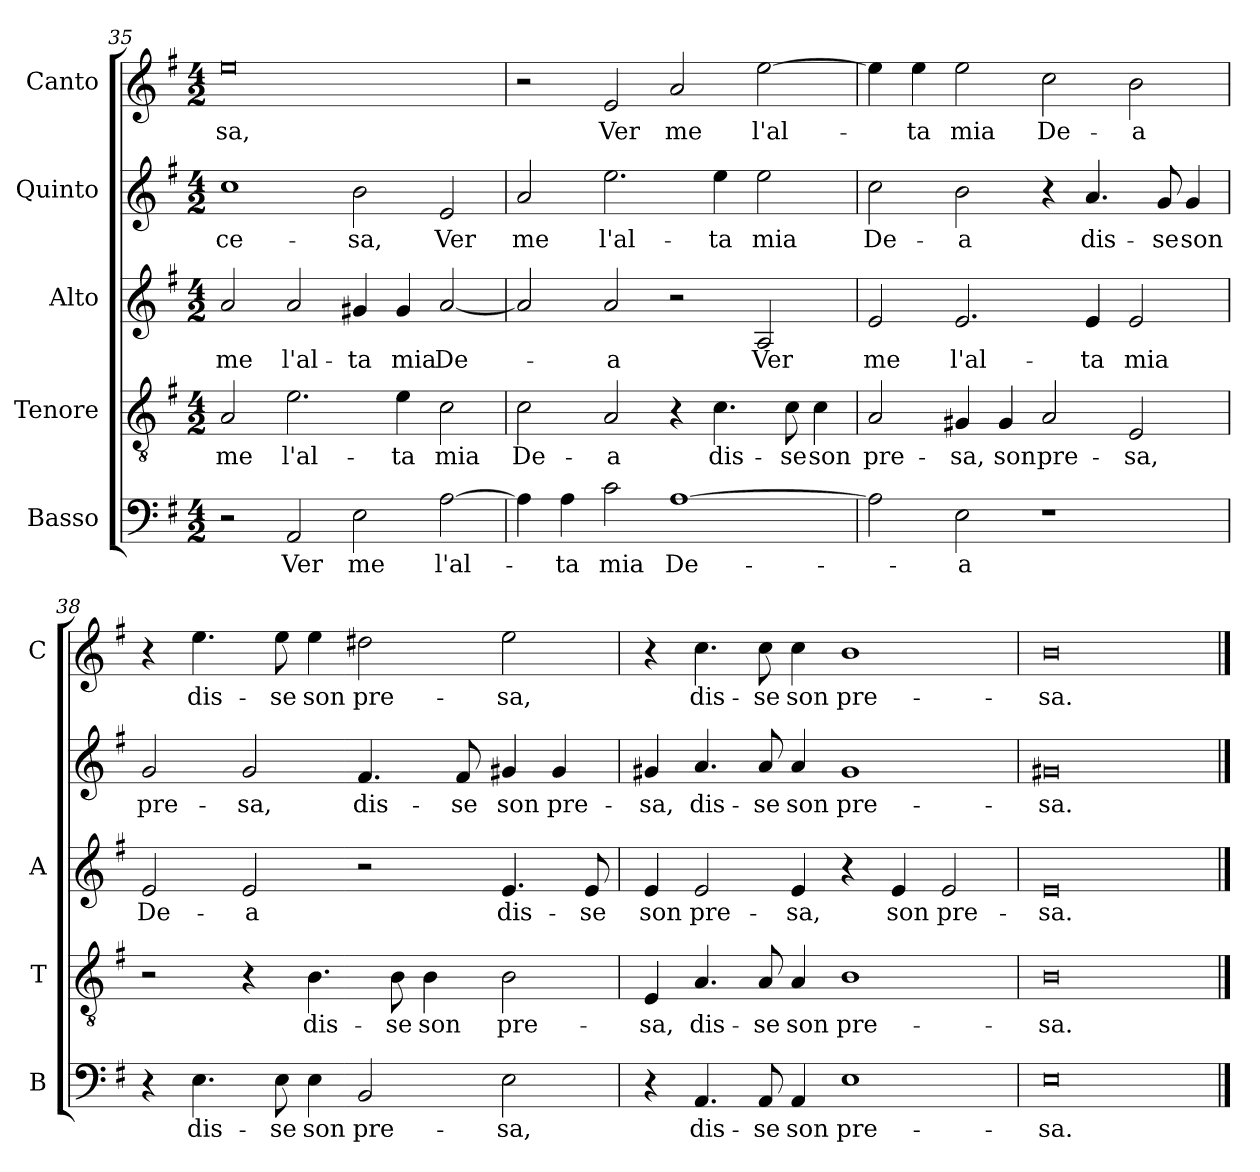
**kern	**text	**kern	**text	**kern	**text	**kern	**text	**kern	**text
*part5	*part5	*part4	*part4	*part3	*part3	*part2	*part2	*part1	*part1
*staff5	*staff5	*staff4	*staff4	*staff3	*staff3	*staff2	*staff2	*staff1	*staff1
*I"Basso	*	*I"Tenore	*	*I"Alto	*	*I"Quinto	*	*I"Canto	*
*I'B	*	*I'T	*	*I'A	*	*	*	*I'C	*
*clefF4	*	*clefGv2	*	*clefG2	*	*clefG2	*	*clefG2	*
*k[f#]	*	*k[f#]	*	*k[f#]	*	*k[f#]	*	*k[f#]	*
*G:	*	*G:	*	*G:	*	*G:	*	*G:	*
*M4/2	*	*M4/2	*	*M4/2	*	*M4/2	*	*M4/2	*
=35	=35	=35	=35	=35	=35	=35	=35	=35	=35
!	!	!	!LO:LY:b	!	!LO:LY:b	!	!LO:LY:b	!	!LO:LY:b
2r	.	2A/	me	2a/	me	1cc	-ce-	0ee	-sa,
!	!LO:LY:b	!	!LO:LY:b	!	!LO:LY:b	!	!	!	!
2AA/	Ver	2.e\	l'al-	2a/	l'al-	.	.	.	.
!	!LO:LY:b	!	!	!	!LO:LY:b	!	!LO:LY:b	!	!
2E\	me	.	.	4g#X/	-ta	2b\	-sa,	.	.
!	!	!	!LO:LY:b	!	!LO:LY:b	!	!	!	!
.	.	4e\	-ta	4g#/	mia	.	.	.	.
!	!LO:LY:b	!	!LO:LY:b	!	!LO:LY:b	!	!LO:LY:b	!	!
[2A\	l'al-	2c\	mia	[2a/	De-	2e/	Ver	.	.
=36	=36	=36	=36	=36	=36	=36	=36	=36	=36
!	!	!	!LO:LY:b	!	!	!	!LO:LY:b	!	!
4A\]	.	2c\	De-	2a/]	.	2a/	me	2r	.
!	!LO:LY:b	!	!	!	!	!	!	!	!
4A\	-ta	.	.	.	.	.	.	.	.
!	!LO:LY:b	!	!LO:LY:b	!	!LO:LY:b	!	!LO:LY:b	!	!LO:LY:b
2c\	mia	2A/	-a	2a/	-a	2.ee\	l'al-	2e/	Ver
!	!LO:LY:b	!	!	!	!	!	!	!	!LO:LY:b
[1A	De-	4r	.	2r	.	.	.	2a/	me
!	!	!	!LO:LY:b	!	!	!	!LO:LY:b	!	!
.	.	4.c\	dis-	.	.	4ee\	-ta	.	.
!	!	!	!	!	!LO:LY:b	!	!LO:LY:b	!	!LO:LY:b
.	.	.	.	2A/	Ver	2ee\	mia	[2ee\	l'al-
!	!	!	!LO:LY:b	!	!	!	!	!	!
.	.	8c\	-se	.	.	.	.	.	.
!	!	!	!LO:LY:b	!	!	!	!	!	!
.	.	4c\	son	.	.	.	.	.	.
=37	=37	=37	=37	=37	=37	=37	=37	=37	=37
!	!	!	!LO:LY:b	!	!LO:LY:b	!	!LO:LY:b	!	!
2A\]	.	2A/	pre-	2e/	me	2cc\	De-	4ee\]	.
!	!	!	!	!	!	!	!	!	!LO:LY:b
.	.	.	.	.	.	.	.	4ee\	-ta
!	!LO:LY:b	!	!LO:LY:b	!	!LO:LY:b	!	!LO:LY:b	!	!LO:LY:b
2E\	-a	4G#X/	-sa,	2.e/	l'al-	2b\	-a	2ee\	mia
!	!	!	!LO:LY:b	!	!	!	!	!	!
.	.	4G#/	son	.	.	.	.	.	.
!	!	!	!LO:LY:b	!	!	!	!	!	!LO:LY:b
1r	.	2A/	pre-	.	.	4r	.	2cc\	De-
!	!	!	!	!	!LO:LY:b	!	!LO:LY:b	!	!
.	.	.	.	4e/	-ta	4.a/	dis-	.	.
!	!	!	!LO:LY:b	!	!LO:LY:b	!	!	!	!LO:LY:b
.	.	2E/	-sa,	2e/	mia	.	.	2b\	-a
!	!	!	!	!	!	!	!LO:LY:b	!	!
.	.	.	.	.	.	8g/	-se	.	.
!	!	!	!	!	!	!	!LO:LY:b	!	!
.	.	.	.	.	.	4g/	son	.	.
!!LO:LB:g=z
=38	=38	=38	=38	=38	=38	=38	=38	=38	=38
!	!	!	!	!	!LO:LY:b	!	!LO:LY:b	!	!
4r	.	2r	.	2e/	De-	2g/	pre-	4r	.
!	!LO:LY:b	!	!	!	!	!	!	!	!LO:LY:b
4.E\	dis-	.	.	.	.	.	.	4.ee\	dis-
!	!	!	!	!	!LO:LY:b	!	!LO:LY:b	!	!
.	.	4r	.	2e/	-a	2g/	-sa,	.	.
!	!LO:LY:b	!	!	!	!	!	!	!	!LO:LY:b
8E\	-se	.	.	.	.	.	.	8ee\	-se
!	!LO:LY:b	!	!LO:LY:b	!	!	!	!	!	!LO:LY:b
4E\	son	4.B\	dis-	.	.	.	.	4ee\	son
!	!LO:LY:b	!	!	!	!	!	!LO:LY:b	!	!LO:LY:b
2BB/	pre-	.	.	2r	.	4.f#/	dis-	2dd#X\	pre-
!	!	!	!LO:LY:b	!	!	!	!	!	!
.	.	8B\	-se	.	.	.	.	.	.
!	!	!	!LO:LY:b	!	!	!	!	!	!
.	.	4B\	son	.	.	.	.	.	.
!	!	!	!	!	!	!	!LO:LY:b	!	!
.	.	.	.	.	.	8f#/	-se	.	.
!	!LO:LY:b	!	!LO:LY:b	!	!LO:LY:b	!	!LO:LY:b	!	!LO:LY:b
2E\	-sa,	2B\	pre-	4.e/	dis-	4g#X/	son	2ee\	-sa,
!	!	!	!	!	!	!	!LO:LY:b	!	!
.	.	.	.	.	.	4g#/	pre-	.	.
!	!	!	!	!	!LO:LY:b	!	!	!	!
.	.	.	.	8e/	-se	.	.	.	.
=39	=39	=39	=39	=39	=39	=39	=39	=39	=39
!	!	!	!LO:LY:b	!	!LO:LY:b	!	!LO:LY:b	!	!
4r	.	4E/	-sa,	4e/	son	4g#X/	-sa,	4r	.
!	!LO:LY:b	!	!LO:LY:b	!	!LO:LY:b	!	!LO:LY:b	!	!LO:LY:b
4.AA/	dis-	4.A/	dis-	2e/	pre-	4.a/	dis-	4.cc\	dis-
!	!LO:LY:b	!	!LO:LY:b	!	!	!	!LO:LY:b	!	!LO:LY:b
8AA/	-se	8A/	-se	.	.	8a/	-se	8cc\	-se
!	!LO:LY:b	!	!LO:LY:b	!	!LO:LY:b	!	!LO:LY:b	!	!LO:LY:b
4AA/	son	4A/	son	4e/	-sa,	4a/	son	4cc\	son
!	!LO:LY:b	!	!LO:LY:b	!	!	!	!LO:LY:b	!	!LO:LY:b
1E	pre-	1B	pre-	4r	.	1g#	pre-	1b	pre-
!	!	!	!	!	!LO:LY:b	!	!	!	!
.	.	.	.	4e/	son	.	.	.	.
!	!	!	!	!	!LO:LY:b	!	!	!	!
.	.	.	.	2e/	pre-	.	.	.	.
=40	=40	=40	=40	=40	=40	=40	=40	=40	=40
!	!LO:LY:b	!	!LO:LY:b	!	!LO:LY:b	!	!LO:LY:b	!	!LO:LY:b
0E	-sa.	0B	-sa.	0e	-sa.	0g#X	-sa.	0b	-sa.
==	==	==	==	==	==	==	==	==	==
*-	*-	*-	*-	*-	*-	*-	*-	*-	*-
